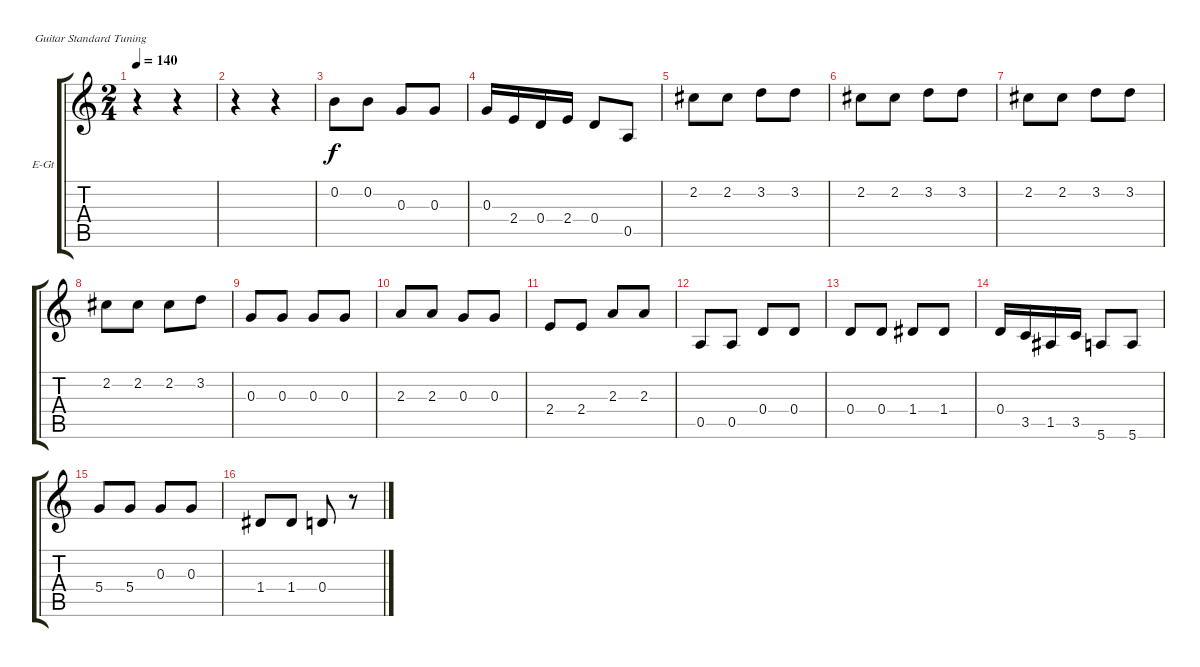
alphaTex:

\bracketExtendMode groupsimilarinstruments
\firstSystemTrackNameOrientation horizontal
\otherSystemsTrackNameOrientation horizontal
\track ("Guitar 4/5" "E-Gt") {instrument distortionguitar}
\staff {score tabs}
\tuning (E4 B3 G3 D3 A2 E2)
\ts (2 4)
\tempo 140
\clef g2
\scale
0.333333
\ks c
r.4{dy f} r.4 |
\scale
0.333333 r.4 r.4 |
\scale
0.333333 0.2.8 0.2.8 0.3.8 0.3.8 |
\scale
0.333333 0.3.16 2.4.16 0.4.16 2.4.16 0.4.8 0.5.8 |
\scale
0.333333 2.2.8 2.2.8 3.2.8 3.2.8 |
\scale
0.333333 2.2.8 2.2.8 3.2.8 3.2.8 |
\scale
0.333333 2.2.8 2.2.8 3.2.8 3.2.8 |
\scale
0.333333 2.2.8 2.2.8 2.2.8 3.2.8 |
\scale
0.333333 0.3.8 0.3.8 0.3.8 0.3.8 |
\scale
0.333333 2.3.8 2.3.8 0.3.8 0.3.8 |
\scale
0.333333 2.4.8 2.4.8 2.3.8 2.3.8 |
\scale
0.333333 0.5.8 0.5.8 0.4.8 0.4.8 |
\scale
0.333333 0.4.8 0.4.8 1.4.8 1.4.8 |
\scale
0.333333 0.4.16 3.5.16 1.5.16 3.5.16 5.6.8 5.6.8 |
\scale
0.333333 5.4.8 5.4.8 0.3.8 0.3.8 |
\scale
0.333333 1.4.8 1.4.8 0.4.8 r.8
